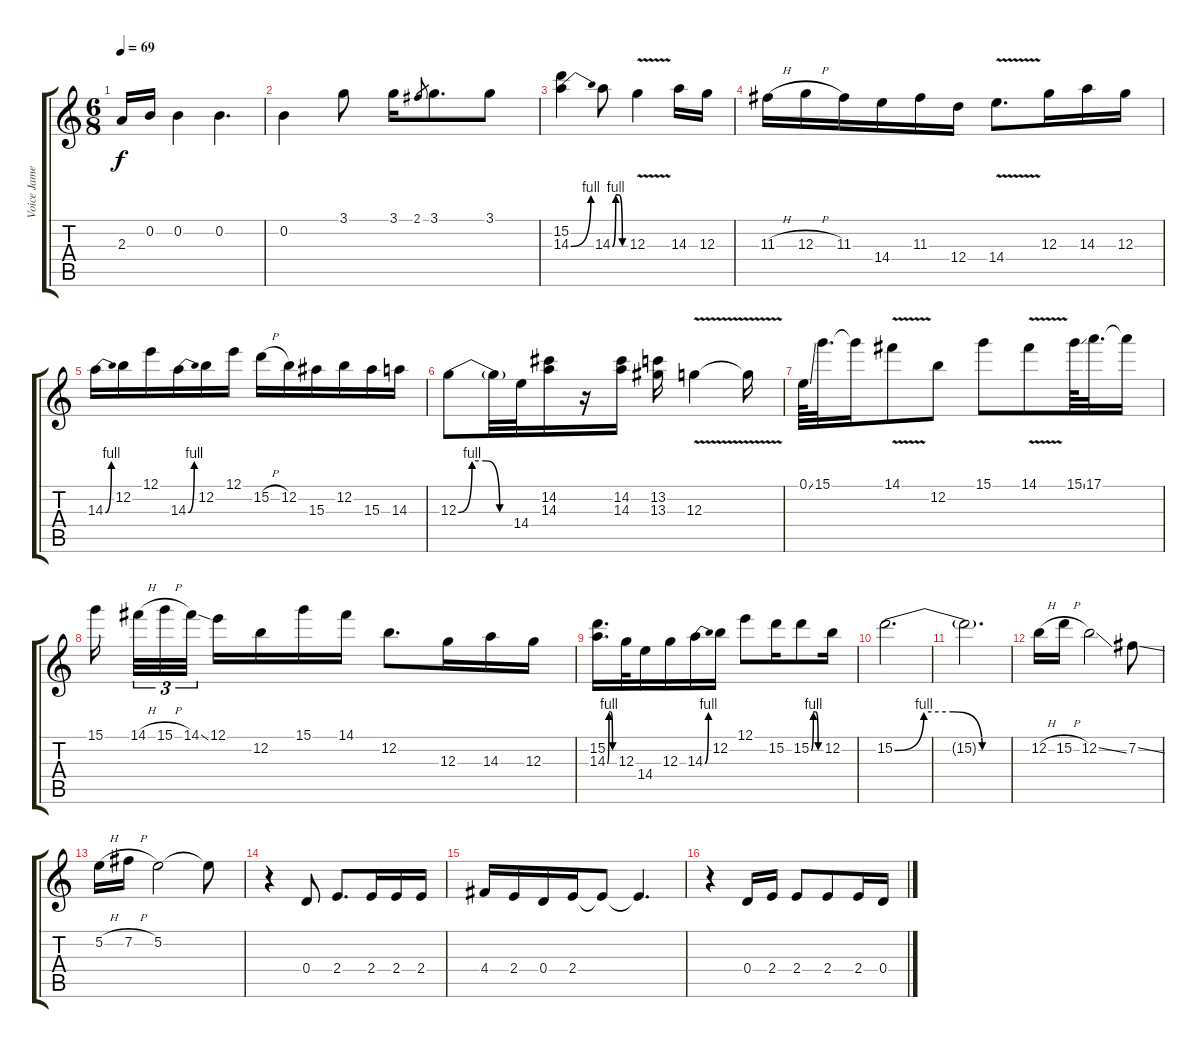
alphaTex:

\track ("Voice James" "Voice Jame") {instrument distortionguitar}
\staff {score tabs}
\tuning (E4 B3 G3 D3 A2 E2) {hide}
\ts (6 8)
\tempo 69
\clef g2
\ks c
2.3.16{dy f} 0.2.16 0.2.4 0.2.4{d} |
0.2.4 3.1.8 3.1.16 2.1.8{gr} 3.1.8{d} 3.1.8 |
(15.2 14.3{be (bend 0 0 60 4)}).4{instrument distortionguitar} 14.3{be (custom 0 0 15 4 30 4 45 0 60 0)}.8 12.3{v}.4 14.3.16 12.3.16 |
11.3{h}.16 12.3{h}.16 11.3.16 14.4.16 11.3.16 12.4.16 14.4{v}.8{d} 12.3.16 14.3.16 12.3.16 |
14.3{be (bend 0 0 60 4)}.16 12.2.16 12.1.16 14.3{be (bend 0 0 60 4)}.16 12.2.16 12.1.16 15.2{h}.16 12.2.16 15.3.16 12.2.16 15.3.16 14.3.16 |
12.3{be (custom 0 0 15 4 30 4 45 0 60 0)}.8 12.3{t}.32 14.4.32 (14.2 14.3).16 r.16 (14.2 14.3).16 (13.2 13.3).16 12.3{v}.4 12.3{t}.16 |
0.1{ss}.64 15.1.32{d} 15.1{t}.16 14.1{v}.8 12.2.8 15.1.8 14.1{v}.8 15.1{ss}.64 17.1.32{d} 17.1{t}.16 |
15.1.16 14.1{h}.32{tu (3 2)} 15.1{h}.32{tu (3 2)} 14.1{ss}.32{tu (3 2)} 12.1.16 12.2.16 15.1.16 14.1.16 12.2.8{d} 12.3.16 14.3.16 12.3.16 |
(15.2 14.3{be (custom 0 0 15 4 30 4 45 0 60 0)}).16{d} 12.3.32 14.4.16 12.3.16 14.3{be (bend 0 0 60 4)}.16 12.2.16 12.1.8 15.2.16 15.2{be (custom 0 0 15 4 30 4 45 0 60 0)}.8 12.2.16 |
15.2{be (custom 0 0 15 4 30 4 45 0 60 0)}.2{d} |
15.2{t}.2{d} |
12.2{h}.16 15.2{h}.16 12.2{ss}.2 7.2{ss}.8 |
5.2{h}.16 7.2{h}.16 5.2.2 5.2{t}.8 |
r.4 0.4.8{instrument viola} 2.4.8{d} 2.4.16 2.4.16 2.4.16 |
4.4.16 2.4.16 0.4.16 2.4.16 2.4{t}.8 2.4{t}.4{d} |
r.4 0.4.16 2.4.16 2.4.8 2.4.8 2.4.16 0.4.16
